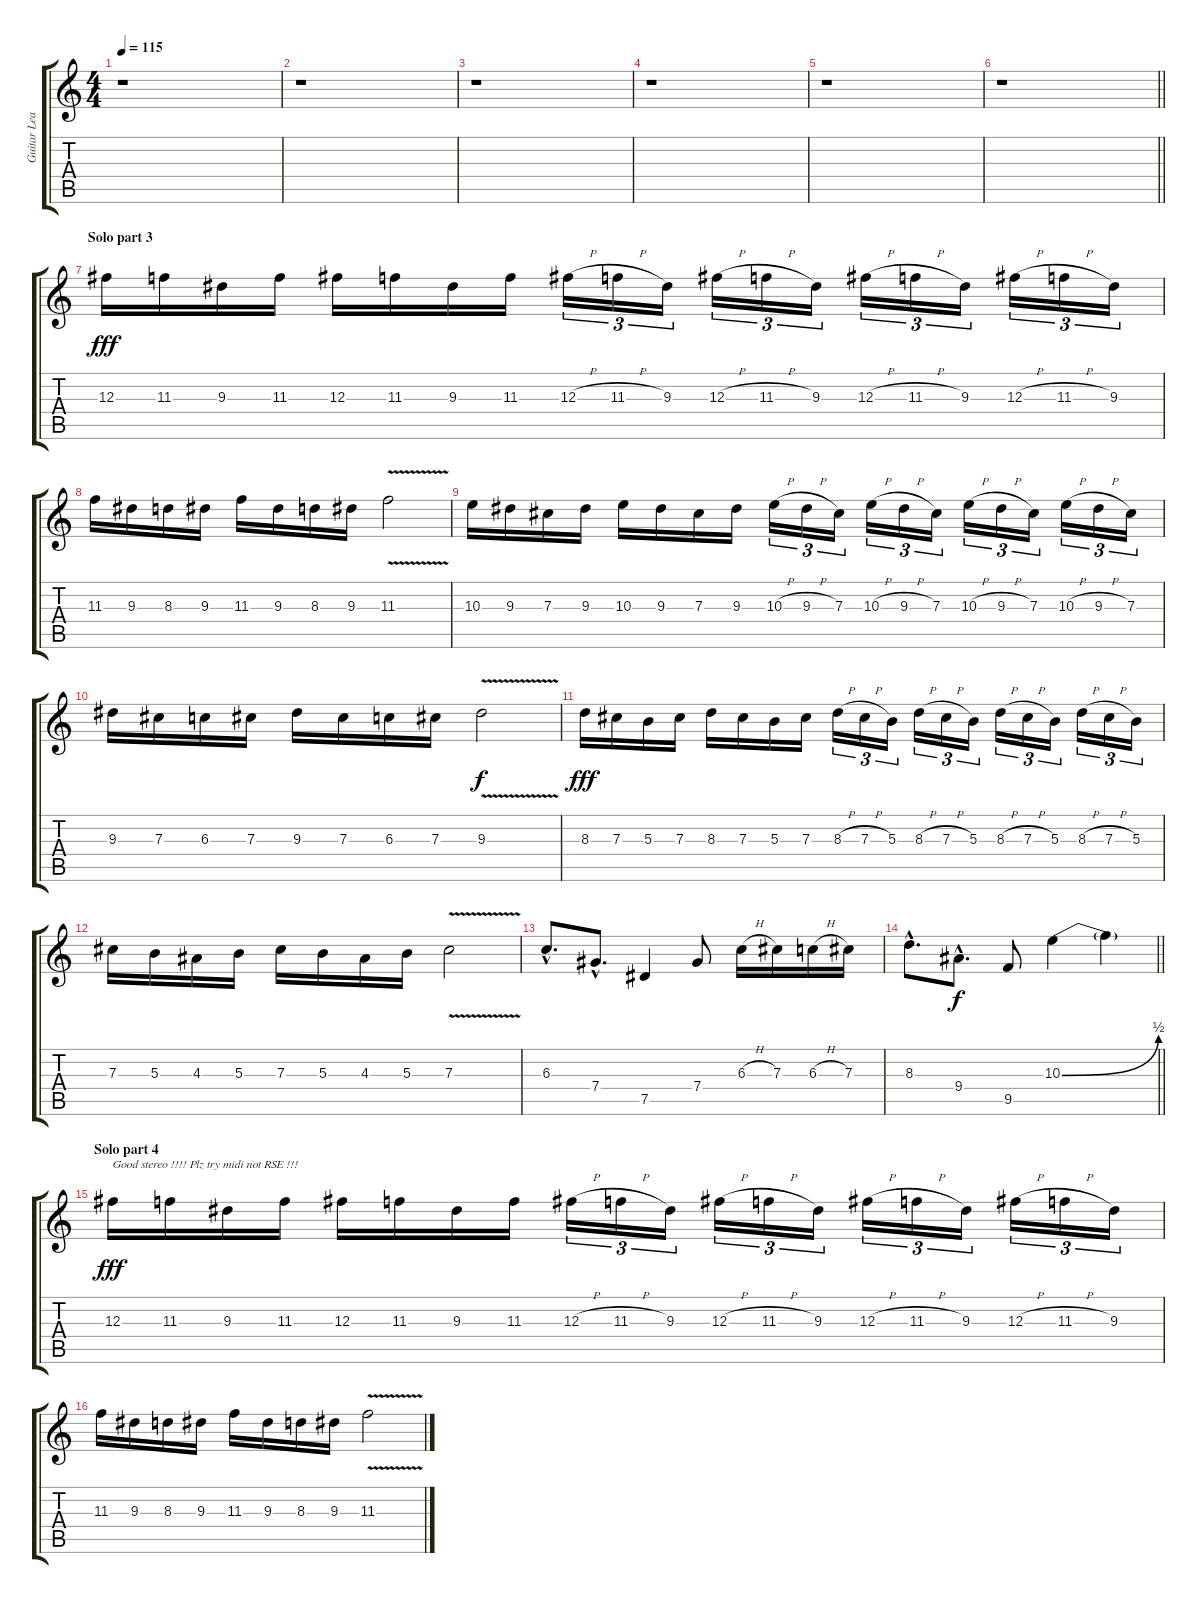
\track ("Guitar Lead Solo 2" "Guitar Lea") {instrument overdrivenguitar}
\staff {score tabs}
\tuning (Eb4 Bb3 Gb3 Db3 Ab2 Eb2) {hide}
\ts (4 4)
\tempo 115
\clef g2
\ks c
r.1{dy fff} |
r.1 |
r.1 |
r.1 |
r.1 |
\barLineRight lightlight
r.1 |
\section ("" "Solo part 3")
12.3.16{volume 16 balance 4} 11.3.16 9.3.16 11.3.16 12.3.16 11.3.16 9.3.16 11.3.16 12.3{h}.16{tu (3 2)} 11.3{h}.16{tu (3 2)} 9.3.16{tu (3 2)} 12.3{h}.16{tu (3 2)} 11.3{h}.16{tu (3 2)} 9.3.16{tu (3 2)} 12.3{h}.16{tu (3 2)} 11.3{h}.16{tu (3 2)} 9.3.16{tu (3 2)} 12.3{h}.16{tu (3 2)} 11.3{h}.16{tu (3 2)} 9.3.16{tu (3 2)} |
11.3.16 9.3.16 8.3.16 9.3.16 11.3.16 9.3.16 8.3.16 9.3.16 11.3{v}.2 |
10.3.16 9.3.16 7.3.16 9.3.16 10.3.16 9.3.16 7.3.16 9.3.16 10.3{h}.16{tu (3 2)} 9.3{h}.16{tu (3 2)} 7.3.16{tu (3 2)} 10.3{h}.16{tu (3 2)} 9.3{h}.16{tu (3 2)} 7.3.16{tu (3 2)} 10.3{h}.16{tu (3 2)} 9.3{h}.16{tu (3 2)} 7.3.16{tu (3 2)} 10.3{h}.16{tu (3 2)} 9.3{h}.16{tu (3 2)} 7.3.16{tu (3 2)} |
9.3.16 7.3.16 6.3.16 7.3.16 9.3.16 7.3.16 6.3.16 7.3.16 9.3{v}.2{dy f} |
8.3.16{dy fff} 7.3.16 5.3.16 7.3.16 8.3.16 7.3.16 5.3.16 7.3.16 8.3{h}.16{tu (3 2)} 7.3{h}.16{tu (3 2)} 5.3.16{tu (3 2)} 8.3{h}.16{tu (3 2)} 7.3{h}.16{tu (3 2)} 5.3.16{tu (3 2)} 8.3{h}.16{tu (3 2)} 7.3{h}.16{tu (3 2)} 5.3.16{tu (3 2)} 8.3{h}.16{tu (3 2)} 7.3{h}.16{tu (3 2)} 5.3.16{tu (3 2)} |
7.3.16 5.3.16 4.3.16 5.3.16 7.3.16 5.3.16 4.3.16 5.3.16 7.3{v}.2 |
6.3{hac}.8{d} 7.4{hac}.8{d} 7.5.4 7.4.8 6.3{h}.16 7.3.16 6.3{h}.16 7.3.16 |
\barLineRight lightlight
8.3{hac}.8{d} 9.4{hac}.8{d dy f} 9.5.8 10.3{be (bend 0 0 60 2)}.4 10.3{t}.4 |
\section ("" "Solo part 4")
12.3.16{txt "Good stereo !!!! Plz try midi not RSE !!!" dy fff} 11.3.16 9.3.16 11.3.16 12.3.16 11.3.16 9.3.16 11.3.16 12.3{h}.16{tu (3 2)} 11.3{h}.16{tu (3 2)} 9.3.16{tu (3 2)} 12.3{h}.16{tu (3 2)} 11.3{h}.16{tu (3 2)} 9.3.16{tu (3 2)} 12.3{h}.16{tu (3 2)} 11.3{h}.16{tu (3 2)} 9.3.16{tu (3 2)} 12.3{h}.16{tu (3 2)} 11.3{h}.16{tu (3 2)} 9.3.16{tu (3 2)} |
11.3.16 9.3.16 8.3.16 9.3.16 11.3.16 9.3.16 8.3.16 9.3.16 11.3{v}.2
